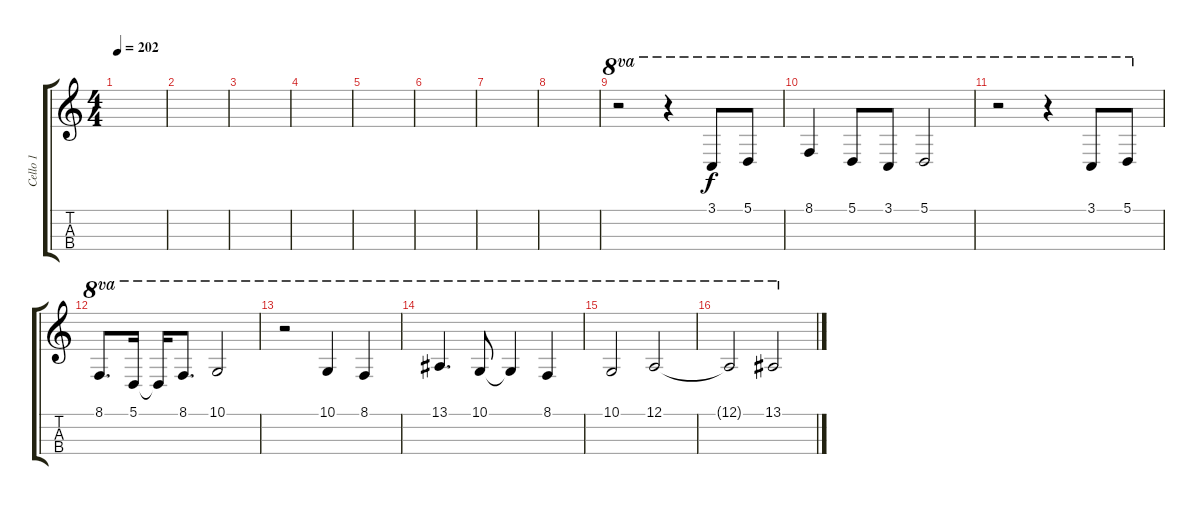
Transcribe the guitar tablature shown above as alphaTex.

\track ("Cello 1" "Cello 1") {instrument cello}
\staff {score tabs}
\tuning (A3 D3 G2 C2) {hide}
\ts (4 4)
\tempo 202
\clef g2
\ks c
|
|
|
|
|
|
|
|
r.2{ot 8va} r.4{ot 8va} 3.1.8{ot 8va} 5.1.8{ot 8va} |
8.1.4{ot 8va} 5.1.8{ot 8va} 3.1.8{ot 8va} 5.1.2{ot 8va} |
r.2{ot 8va} r.4{ot 8va} 3.1.8{ot 8va} 5.1.8{ot 8va} |
8.1.8{d ot 8va} 5.1.16{ot 8va} 5.1{t}.16{ot 8va} 8.1.8{d ot 8va} 10.1.2{ot 8va} |
r.2{ot 8va} 10.1.4{ot 8va} 8.1.4{ot 8va} |
13.1.4{d ot 8va} 10.1.8{ot 8va} 10.1{t}.4{ot 8va} 8.1.4{ot 8va} |
10.1.2{ot 8va} 12.1.2{ot 8va} |
12.1{t}.2{ot 8va} 13.1.2{ot 8va}
